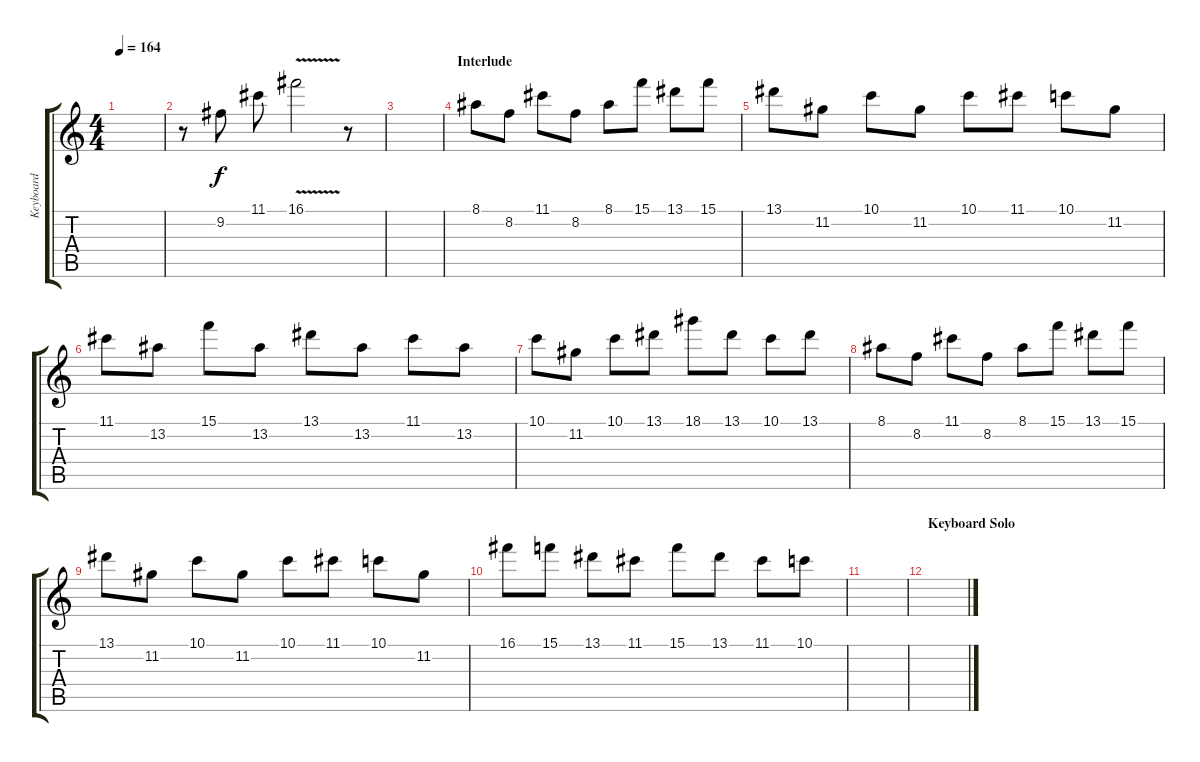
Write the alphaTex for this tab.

\track ("Keyboard" "Keyboard") {instrument drawbarorgan}
\staff {score tabs}
\tuning (D5 A4 F4 C4 G3 D3) {hide}
\ts (4 4)
\tempo 164
\clef g2
\ks c
|
r.8 9.2.8 11.1.8 16.1{v}.2 r.8 |
|
\section ("" "Interlude")
8.1.8{volume 11 instrument stringensemble1} 8.2.8 11.1.8 8.2.8 8.1.8 15.1.8 13.1.8 15.1.8 |
13.1.8 11.2.8 10.1.8 11.2.8 10.1.8 11.1.8 10.1.8 11.2.8 |
11.1.8 13.2.8 15.1.8 13.2.8 13.1.8 13.2.8 11.1.8 13.2.8 |
10.1.8 11.2.8 10.1.8 13.1.8 18.1.8 13.1.8 10.1.8 13.1.8 |
8.1.8 8.2.8 11.1.8 8.2.8 8.1.8 15.1.8 13.1.8 15.1.8 |
13.1.8 11.2.8 10.1.8 11.2.8 10.1.8 11.1.8 10.1.8 11.2.8 |
16.1.8 15.1.8 13.1.8 11.1.8 15.1.8 13.1.8 11.1.8 10.1.8 |
\section ("" "")
|
\section ("" "Keyboard Solo")
